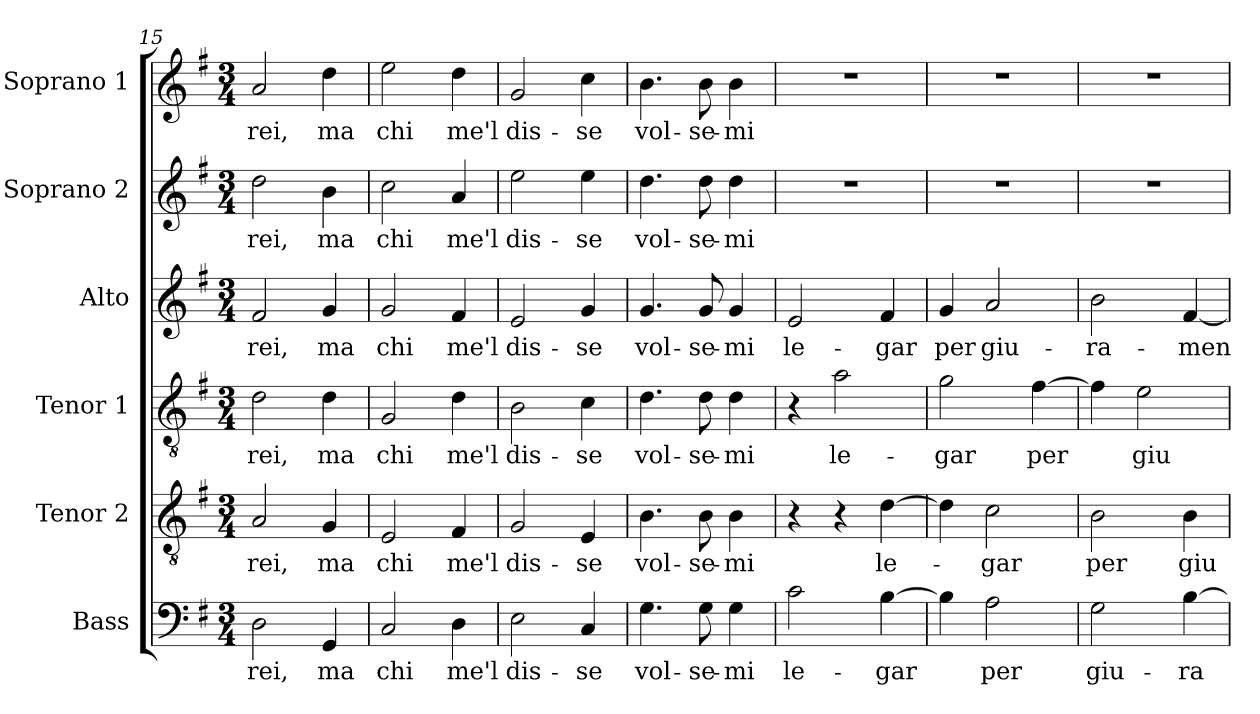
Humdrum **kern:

**kern	**text	**kern	**text	**kern	**text	**kern	**text	**kern	**text	**kern	**text
*part6	*part6	*part5	*part5	*part4	*part4	*part3	*part3	*part2	*part2	*part1	*part1
*staff6	*staff6	*staff5	*staff5	*staff4	*staff4	*staff3	*staff3	*staff2	*staff2	*staff1	*staff1
*I"Bass	*	*I"Tenor 2	*	*I"Tenor 1	*	*I"Alto	*	*I"Soprano 2	*	*I"Soprano 1	*
*I'B	*	*I'T 2	*	*I'T 1	*	*I'A	*	*I'S 2	*	*I'S 1	*
*clefF4	*	*clefGv2	*	*clefGv2	*	*clefG2	*	*clefG2	*	*clefG2	*
*k[f#]	*	*k[f#]	*	*k[f#]	*	*k[f#]	*	*k[f#]	*	*k[f#]	*
*G:	*	*G:	*	*G:	*	*G:	*	*G:	*	*G:	*
*M3/4	*	*M3/4	*	*M3/4	*	*M3/4	*	*M3/4	*	*M3/4	*
=15	=15	=15	=15	=15	=15	=15	=15	=15	=15	=15	=15
!	!LO:LY:b	!	!LO:LY:b	!	!LO:LY:b	!	!LO:LY:b	!	!LO:LY:b	!	!LO:LY:b
2D\	-rei,	2A/	-rei,	2d\	-rei,	2f#/	-rei,	2dd\	-rei,	2a/	-rei,
!	!LO:LY:b	!	!LO:LY:b	!	!LO:LY:b	!	!LO:LY:b	!	!LO:LY:b	!	!LO:LY:b
4GG/	ma	4G/	ma	4d\	ma	4g/	ma	4b\	ma	4dd\	ma
=16	=16	=16	=16	=16	=16	=16	=16	=16	=16	=16	=16
!	!LO:LY:b	!	!LO:LY:b	!	!LO:LY:b	!	!LO:LY:b	!	!LO:LY:b	!	!LO:LY:b
2C/	chi	2E/	chi	2G/	chi	2g/	chi	2cc\	chi	2ee\	chi
!	!LO:LY:b	!	!LO:LY:b	!	!LO:LY:b	!	!LO:LY:b	!	!LO:LY:b	!	!LO:LY:b
4D\	me'l	4F#/	me'l	4d\	me'l	4f#/	me'l	4a/	me'l	4dd\	me'l
=17	=17	=17	=17	=17	=17	=17	=17	=17	=17	=17	=17
!	!LO:LY:b	!	!LO:LY:b	!	!LO:LY:b	!	!LO:LY:b	!	!LO:LY:b	!	!LO:LY:b
2E\	dis-	2G/	dis-	2B\	dis-	2e/	dis-	2ee\	dis-	2g/	dis-
!	!LO:LY:b	!	!LO:LY:b	!	!LO:LY:b	!	!LO:LY:b	!	!LO:LY:b	!	!LO:LY:b
4C/	-se	4E/	-se	4c\	-se	4g/	-se	4ee\	-se	4cc\	-se
=18	=18	=18	=18	=18	=18	=18	=18	=18	=18	=18	=18
!	!LO:LY:b	!	!LO:LY:b	!	!LO:LY:b	!	!LO:LY:b	!	!LO:LY:b	!	!LO:LY:b
4.G\	vol-	4.B\	vol-	4.d\	vol-	4.g/	vol-	4.dd\	vol-	4.b\	vol-
!	!LO:LY:b	!	!LO:LY:b	!	!LO:LY:b	!	!LO:LY:b	!	!LO:LY:b	!	!LO:LY:b
8G\	-se-	8B\	-se-	8d\	-se-	8g/	-se-	8dd\	-se-	8b\	-se-
!	!LO:LY:b	!	!LO:LY:b	!	!LO:LY:b	!	!LO:LY:b	!	!LO:LY:b	!	!LO:LY:b
4G\	-mi	4B\	-mi	4d\	-mi	4g/	-mi	4dd\	-mi	4b\	-mi
!!LO:LB:g=z
=19	=19	=19	=19	=19	=19	=19	=19	=19	=19	=19	=19
!	!LO:LY:b	!	!	!	!	!	!LO:LY:b	!	!	!	!
2c\	le-	4r	.	4r	.	2e/	le-	2.r	.	2.r	.
!	!	!	!	!	!LO:LY:b	!	!	!	!	!	!
.	.	4r	.	2a\	le-	.	.	.	.	.	.
!	!LO:LY:b	!	!LO:LY:b	!	!	!	!LO:LY:b	!	!	!	!
[4B\	-gar	[4d\	le-	.	.	4f#/	-gar	.	.	.	.
=20	=20	=20	=20	=20	=20	=20	=20	=20	=20	=20	=20
!	!	!	!	!	!LO:LY:b	!	!LO:LY:b	!	!	!	!
4B\]	.	4d\]	.	2g\	-gar	4g/	per	2.r	.	2.r	.
!	!LO:LY:b	!	!LO:LY:b	!	!	!	!LO:LY:b	!	!	!	!
2A\	per	2c\	-gar	.	.	2a/	giu-	.	.	.	.
!	!	!	!	!	!LO:LY:b	!	!	!	!	!	!
.	.	.	.	[4f#\	per	.	.	.	.	.	.
=21	=21	=21	=21	=21	=21	=21	=21	=21	=21	=21	=21
!	!LO:LY:b	!	!LO:LY:b	!	!	!	!LO:LY:b	!	!	!	!
2G\	giu-	2B\	per	4f#\]	.	2b\	-ra-	2.r	.	2.r	.
!	!	!	!	!	!LO:LY:b	!	!	!	!	!	!
.	.	.	.	2e\	giu-	.	.	.	.	.	.
!	!LO:LY:b	!	!LO:LY:b	!	!	!	!LO:LY:b	!	!	!	!
[4B\	-ra-	4B\	giu-	.	.	[4f#/	-men-	.	.	.	.
=	=	=	=	=	=	=	=	=	=	=	=
*-	*-	*-	*-	*-	*-	*-	*-	*-	*-	*-	*-
